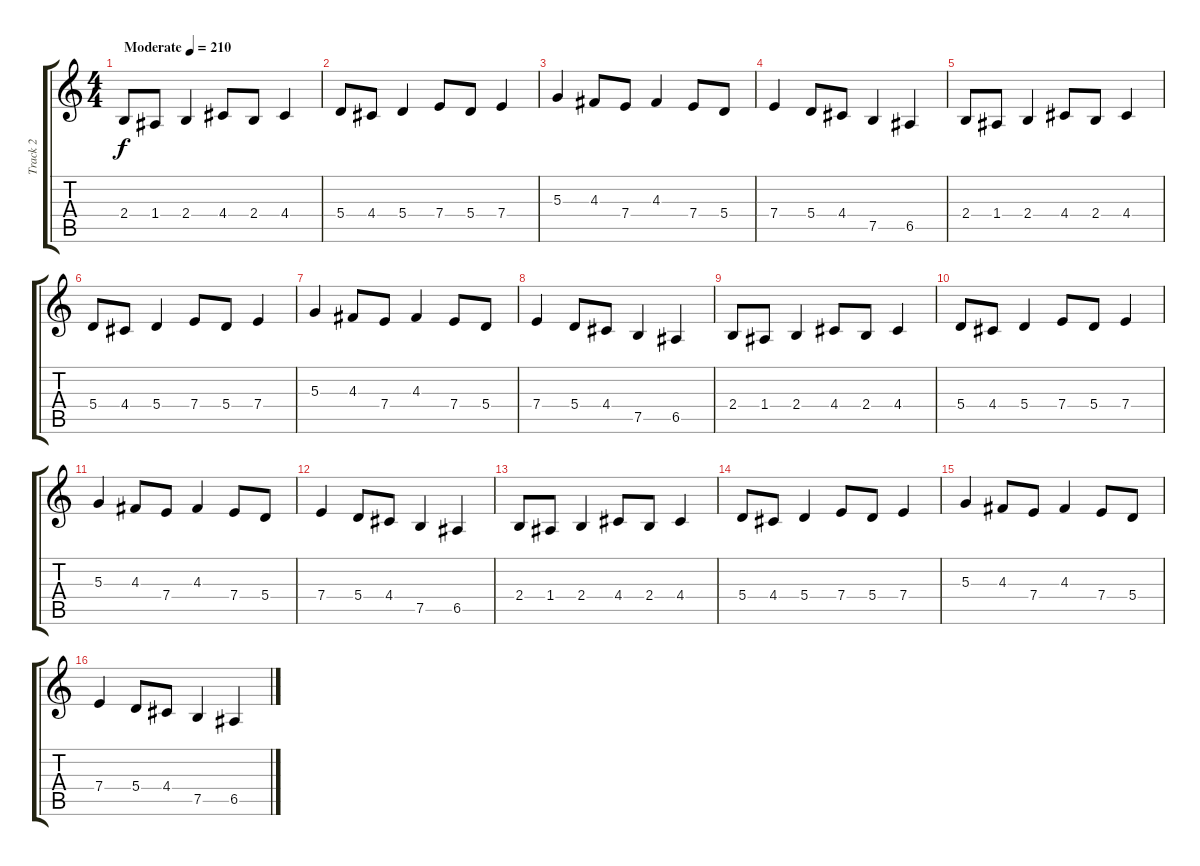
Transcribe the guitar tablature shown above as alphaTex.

\track ("Track 2" "Track 2") {instrument distortionguitar}
\staff {score tabs}
\tuning (B3 Gb3 D3 A2 E2 B1) {hide}
\ts (4 4)
\tempo (210 "Moderate")
\clef g2
\ks c
2.4.8{dy f instrument distortionguitar} 1.4.8 2.4.4 4.4.8 2.4.8 4.4.4 |
5.4.8 4.4.8 5.4.4 7.4.8 5.4.8 7.4.4 |
5.3.4 4.3.8 7.4.8 4.3.4 7.4.8 5.4.8 |
7.4.4 5.4.8 4.4.8 7.5.4 6.5.4 |
2.4.8 1.4.8 2.4.4 4.4.8 2.4.8 4.4.4 |
5.4.8 4.4.8 5.4.4 7.4.8 5.4.8 7.4.4 |
5.3.4 4.3.8 7.4.8 4.3.4 7.4.8 5.4.8 |
7.4.4 5.4.8 4.4.8 7.5.4 6.5.4 |
2.4.8 1.4.8 2.4.4 4.4.8 2.4.8 4.4.4 |
5.4.8 4.4.8 5.4.4 7.4.8 5.4.8 7.4.4 |
5.3.4 4.3.8 7.4.8 4.3.4 7.4.8 5.4.8 |
7.4.4 5.4.8 4.4.8 7.5.4 6.5.4 |
2.4.8 1.4.8 2.4.4 4.4.8 2.4.8 4.4.4 |
5.4.8 4.4.8 5.4.4 7.4.8 5.4.8 7.4.4 |
5.3.4 4.3.8 7.4.8 4.3.4 7.4.8 5.4.8 |
7.4.4 5.4.8 4.4.8 7.5.4 6.5.4
